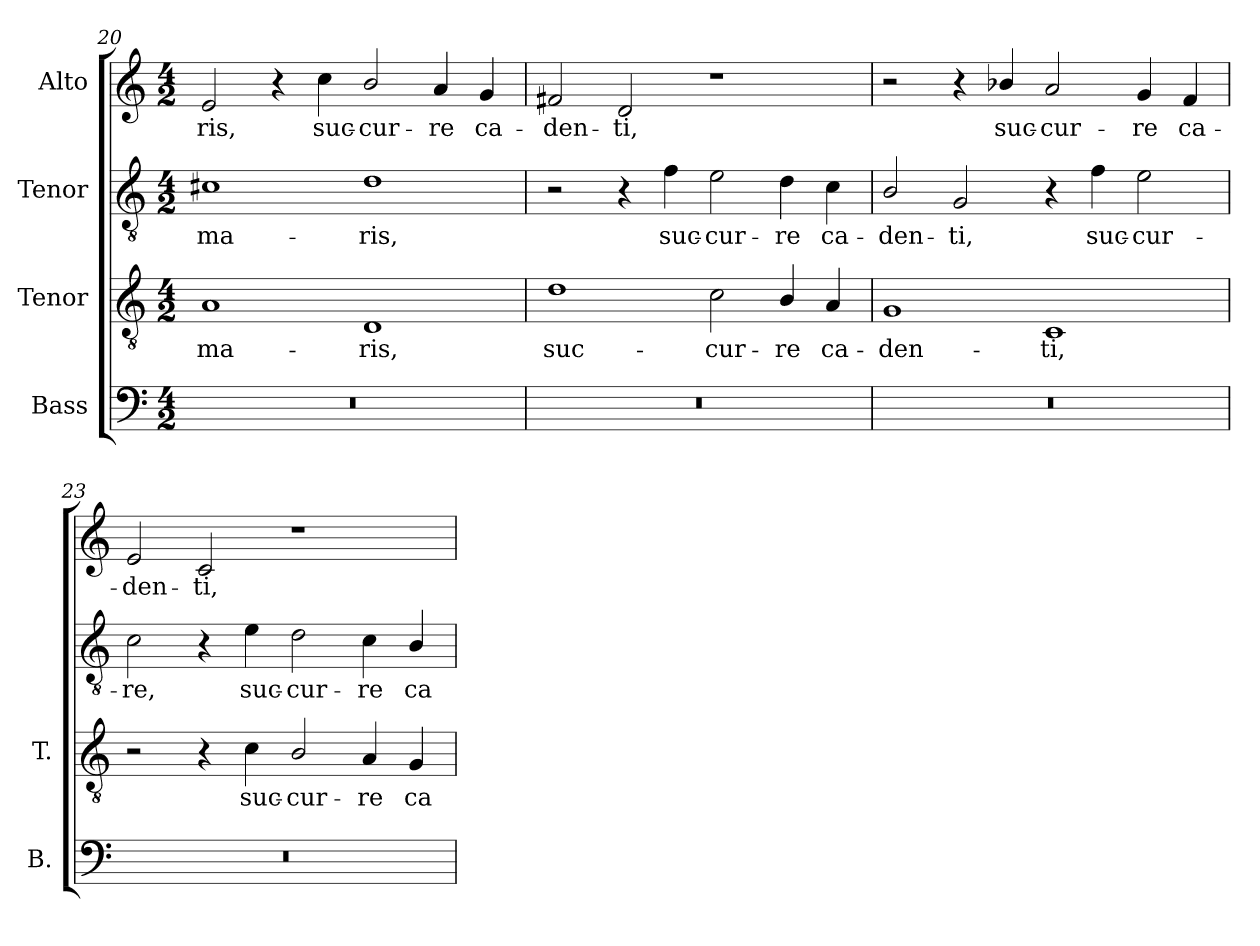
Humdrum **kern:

**kern	**kern	**text	**kern	**text	**kern	**text
*part4	*part3	*part3	*part2	*part2	*part1	*part1
*staff4	*staff3	*staff3	*staff2	*staff2	*staff1	*staff1
*I"Bass	*I"Tenor	*	*I"Tenor	*	*I"Alto	*
*I'B.	*I'T.	*	*	*	*	*
*clefF4	*clefGv2	*	*clefGv2	*	*clefG2	*
*	*ITrd7c12	*	*ITrd7c12	*	*	*
*k[]	*k[]	*	*k[]	*	*k[]	*
*C:	*C:	*	*C:	*	*C:	*
*M4/2	*M4/2	*	*M4/2	*	*M4/2	*
=20	=20	=20	=20	=20	=20	=20
!LO:N:vis=1	!	!	!	!	!	!
!	!	!LO:LY:b:color=#000000	!	!	!	!
!	!	!	!	!LO:LY:b:color=#000000	!	!
!	!	!	!	!	!	!LO:LY:b:color=#000000
0r	1AAi	ma-	1C#Xi	ma-	2ei/	-ris,
.	.	.	.	.	4r	.
!	!	!	!	!	!	!LO:LY:b:color=#000000
.	.	.	.	.	4cci\	suc-
!	!	!LO:LY:b:color=#000000	!	!	!	!
!	!	!	!	!LO:LY:b:color=#000000	!	!
!	!	!	!	!	!	!LO:LY:b:color=#000000
.	1DDi	-ris,	1Di	-ris,	2bi/	-cur-
!	!	!	!	!	!	!LO:LY:b:color=#000000
.	.	.	.	.	4ai/	-re
!	!	!	!	!	!	!LO:LY:b:color=#000000
.	.	.	.	.	4gi/	ca-
=21	=21	=21	=21	=21	=21	=21
!LO:N:vis=1	!	!	!	!	!	!
!	!	!LO:LY:b:color=#000000	!	!	!	!
!	!	!	!	!	!	!LO:LY:b:color=#000000
0r	1Di	suc-	2r	.	2f#Xi/	-den-
!	!	!	!	!	!	!LO:LY:b:color=#000000
.	.	.	4r	.	2di/	-ti,
!	!	!	!	!LO:LY:b:color=#000000	!	!
.	.	.	4Fi\	suc-	.	.
!	!	!LO:LY:b:color=#000000	!	!	!	!
!	!	!	!	!LO:LY:b:color=#000000	!	!
.	2Ci\	-cur-	2Ei\	-cur-	1r	.
!	!	!LO:LY:b:color=#000000	!	!	!	!
!	!	!	!	!LO:LY:b:color=#000000	!	!
.	4BBi/	-re	4Di\	-re	.	.
!	!	!LO:LY:b:color=#000000	!	!	!	!
!	!	!	!	!LO:LY:b:color=#000000	!	!
.	4AAi/	ca-	4Ci\	ca-	.	.
!!LO:LB:g=z
=22	=22	=22	=22	=22	=22	=22
!LO:N:vis=1	!	!	!	!	!	!
!	!	!LO:LY:b:color=#000000	!	!	!	!
!	!	!	!	!LO:LY:b:color=#000000	!	!
0r	1GGi	-den-	2BBi/	-den-	2r	.
!	!	!	!	!LO:LY:b:color=#000000	!	!
.	.	.	2GGi/	-ti,	4r	.
!	!	!	!	!	!	!LO:LY:b:color=#000000
.	.	.	.	.	4b-Xi/	suc-
!	!	!LO:LY:b:color=#000000	!	!	!	!
!	!	!	!	!	!	!LO:LY:b:color=#000000
.	1CCi	-ti,	4r	.	2ai/	-cur-
!	!	!	!	!LO:LY:b:color=#000000	!	!
.	.	.	4Fi\	suc-	.	.
!	!	!	!	!LO:LY:b:color=#000000	!	!
!	!	!	!	!	!	!LO:LY:b:color=#000000
.	.	.	2Ei\	-cur-	4gi/	-re
!	!	!	!	!	!	!LO:LY:b:color=#000000
.	.	.	.	.	4fi/	ca-
=23	=23	=23	=23	=23	=23	=23
!LO:N:vis=1	!	!	!	!	!	!
!	!	!	!	!LO:LY:b:color=#000000	!	!
!	!	!	!	!	!	!LO:LY:b:color=#000000
0r	2r	.	2Ci\	-re,	2ei/	-den-
!	!	!	!	!	!	!LO:LY:b:color=#000000
.	4r	.	4r	.	2ci/	-ti,
!	!	!LO:LY:b:color=#000000	!	!	!	!
!	!	!	!	!LO:LY:b:color=#000000	!	!
.	4Ci\	suc-	4Ei\	suc-	.	.
!	!	!LO:LY:b:color=#000000	!	!	!	!
!	!	!	!	!LO:LY:b:color=#000000	!	!
.	2BBi/	-cur-	2Di\	-cur-	1r	.
!	!	!LO:LY:b:color=#000000	!	!	!	!
!	!	!	!	!LO:LY:b:color=#000000	!	!
.	4AAi/	-re	4Ci\	-re	.	.
!	!	!LO:LY:b:color=#000000	!	!	!	!
!	!	!	!	!LO:LY:b:color=#000000	!	!
.	4GGi/	ca-	4BBi/	ca-	.	.
=	=	=	=	=	=	=
*-	*-	*-	*-	*-	*-	*-
